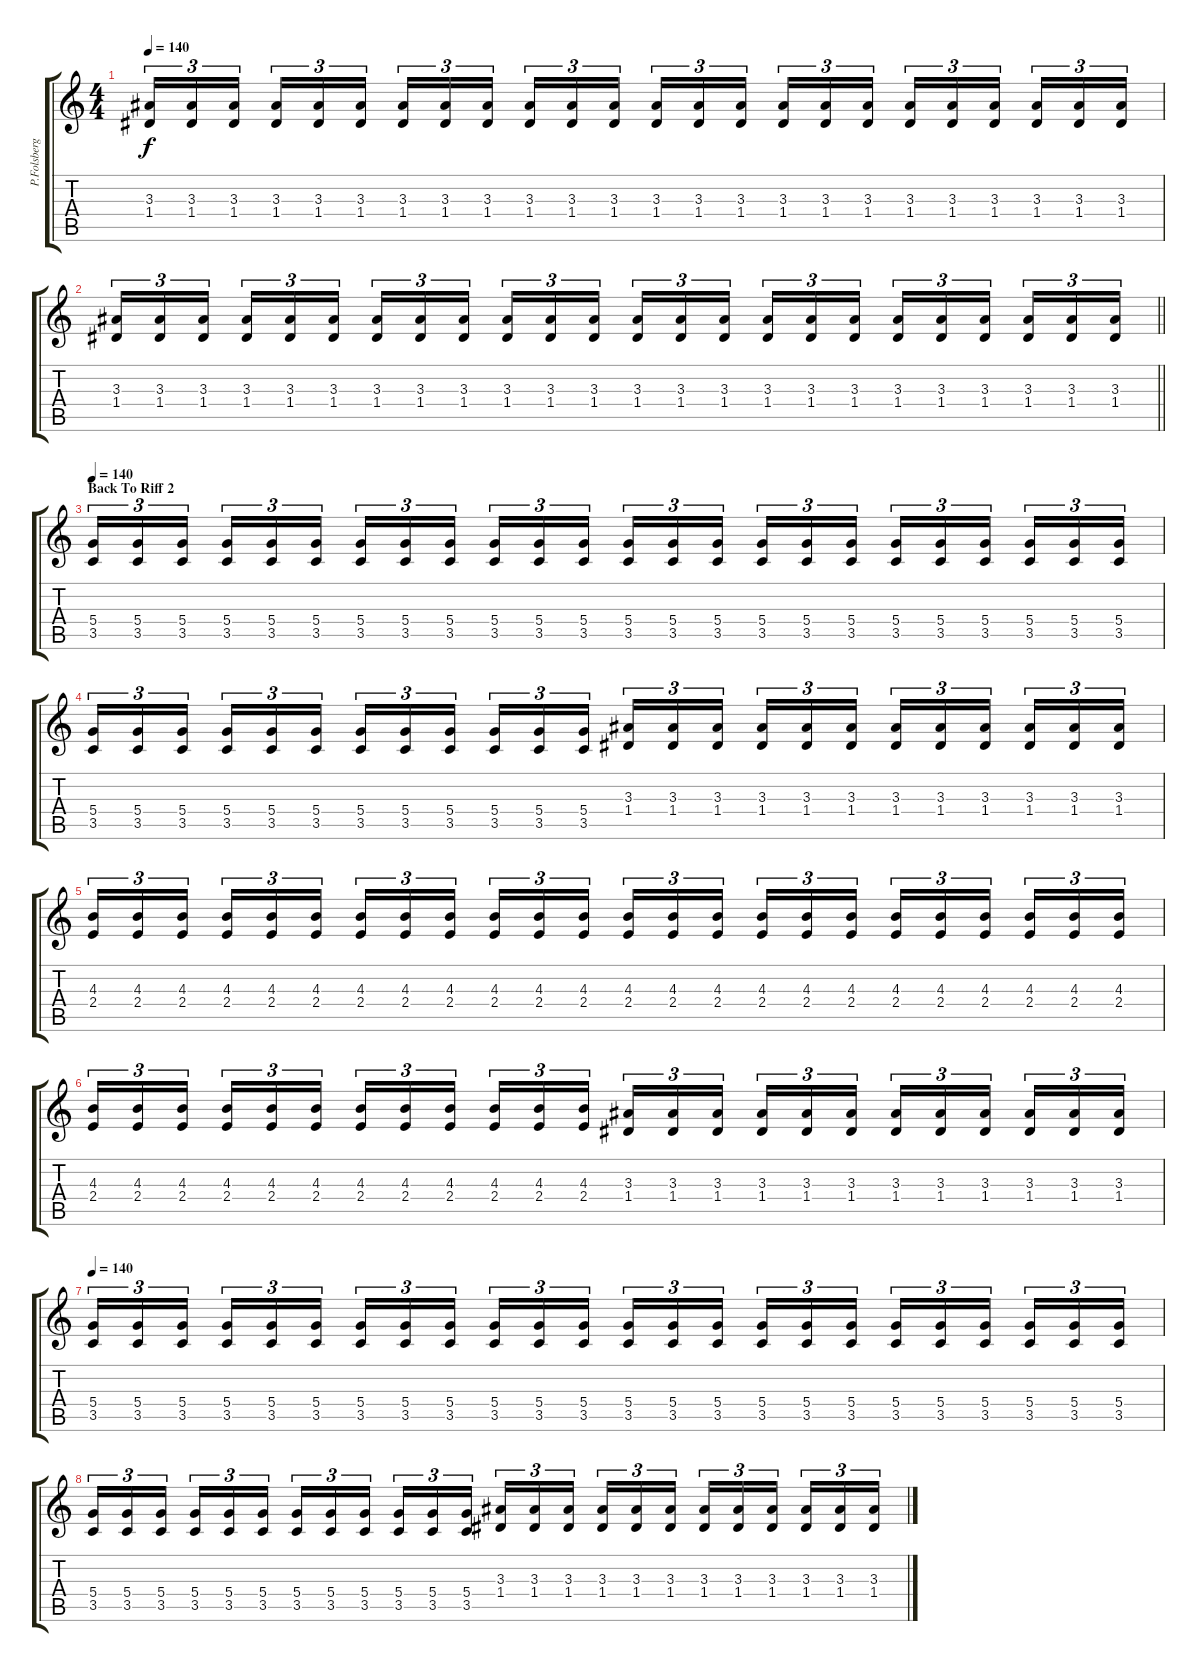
\track ("P.Folsberg(Rhythm)" "P.Folsberg") {instrument distortionguitar}
\staff {score tabs}
\tuning (E4 B3 G3 D3 A2 E2) {hide}
\ts (4 4)
\tempo 140
\clef g2
\ks c
(3.3 1.4).16{tu (3 2) dy f} (3.3 1.4).16{tu (3 2)} (3.3 1.4).16{tu (3 2) beam splitsecondary} (3.3 1.4).16{tu (3 2)} (3.3 1.4).16{tu (3 2)} (3.3 1.4).16{tu (3 2)} (3.3 1.4).16{tu (3 2)} (3.3 1.4).16{tu (3 2)} (3.3 1.4).16{tu (3 2) beam splitsecondary} (3.3 1.4).16{tu (3 2)} (3.3 1.4).16{tu (3 2)} (3.3 1.4).16{tu (3 2)} (3.3 1.4).16{tu (3 2)} (3.3 1.4).16{tu (3 2)} (3.3 1.4).16{tu (3 2) beam splitsecondary} (3.3 1.4).16{tu (3 2)} (3.3 1.4).16{tu (3 2)} (3.3 1.4).16{tu (3 2)} (3.3 1.4).16{tu (3 2)} (3.3 1.4).16{tu (3 2)} (3.3 1.4).16{tu (3 2) beam splitsecondary} (3.3 1.4).16{tu (3 2)} (3.3 1.4).16{tu (3 2)} (3.3 1.4).16{tu (3 2)} |
\barLineRight lightlight
(3.3 1.4).16{tu (3 2)} (3.3 1.4).16{tu (3 2)} (3.3 1.4).16{tu (3 2) beam splitsecondary} (3.3 1.4).16{tu (3 2)} (3.3 1.4).16{tu (3 2)} (3.3 1.4).16{tu (3 2)} (3.3 1.4).16{tu (3 2)} (3.3 1.4).16{tu (3 2)} (3.3 1.4).16{tu (3 2) beam splitsecondary} (3.3 1.4).16{tu (3 2)} (3.3 1.4).16{tu (3 2)} (3.3 1.4).16{tu (3 2)} (3.3 1.4).16{tu (3 2)} (3.3 1.4).16{tu (3 2)} (3.3 1.4).16{tu (3 2) beam splitsecondary} (3.3 1.4).16{tu (3 2)} (3.3 1.4).16{tu (3 2)} (3.3 1.4).16{tu (3 2)} (3.3 1.4).16{tu (3 2)} (3.3 1.4).16{tu (3 2)} (3.3 1.4).16{tu (3 2) beam splitsecondary} (3.3 1.4).16{tu (3 2)} (3.3 1.4).16{tu (3 2)} (3.3 1.4).16{tu (3 2)} |
\section ("" "Back To Riff 2")
\tempo 140
(5.4 3.5).16{tu (3 2)} (5.4 3.5).16{tu (3 2)} (5.4 3.5).16{tu (3 2) beam splitsecondary} (5.4 3.5).16{tu (3 2)} (5.4 3.5).16{tu (3 2)} (5.4 3.5).16{tu (3 2)} (5.4 3.5).16{tu (3 2)} (5.4 3.5).16{tu (3 2)} (5.4 3.5).16{tu (3 2) beam splitsecondary} (5.4 3.5).16{tu (3 2)} (5.4 3.5).16{tu (3 2)} (5.4 3.5).16{tu (3 2)} (5.4 3.5).16{tu (3 2)} (5.4 3.5).16{tu (3 2)} (5.4 3.5).16{tu (3 2) beam splitsecondary} (5.4 3.5).16{tu (3 2)} (5.4 3.5).16{tu (3 2)} (5.4 3.5).16{tu (3 2)} (5.4 3.5).16{tu (3 2)} (5.4 3.5).16{tu (3 2)} (5.4 3.5).16{tu (3 2) beam splitsecondary} (5.4 3.5).16{tu (3 2)} (5.4 3.5).16{tu (3 2)} (5.4 3.5).16{tu (3 2)} |
(5.4 3.5).16{tu (3 2)} (5.4 3.5).16{tu (3 2)} (5.4 3.5).16{tu (3 2) beam splitsecondary} (5.4 3.5).16{tu (3 2)} (5.4 3.5).16{tu (3 2)} (5.4 3.5).16{tu (3 2)} (5.4 3.5).16{tu (3 2)} (5.4 3.5).16{tu (3 2)} (5.4 3.5).16{tu (3 2) beam splitsecondary} (5.4 3.5).16{tu (3 2)} (5.4 3.5).16{tu (3 2)} (5.4 3.5).16{tu (3 2)} (3.3 1.4).16{tu (3 2)} (3.3 1.4).16{tu (3 2)} (3.3 1.4).16{tu (3 2) beam splitsecondary} (3.3 1.4).16{tu (3 2)} (3.3 1.4).16{tu (3 2)} (3.3 1.4).16{tu (3 2)} (3.3 1.4).16{tu (3 2)} (3.3 1.4).16{tu (3 2)} (3.3 1.4).16{tu (3 2) beam splitsecondary} (3.3 1.4).16{tu (3 2)} (3.3 1.4).16{tu (3 2)} (3.3 1.4).16{tu (3 2)} |
(4.3 2.4).16{tu (3 2)} (4.3 2.4).16{tu (3 2)} (4.3 2.4).16{tu (3 2) beam splitsecondary} (4.3 2.4).16{tu (3 2)} (4.3 2.4).16{tu (3 2)} (4.3 2.4).16{tu (3 2)} (4.3 2.4).16{tu (3 2)} (4.3 2.4).16{tu (3 2)} (4.3 2.4).16{tu (3 2) beam splitsecondary} (4.3 2.4).16{tu (3 2)} (4.3 2.4).16{tu (3 2)} (4.3 2.4).16{tu (3 2)} (4.3 2.4).16{tu (3 2)} (4.3 2.4).16{tu (3 2)} (4.3 2.4).16{tu (3 2) beam splitsecondary} (4.3 2.4).16{tu (3 2)} (4.3 2.4).16{tu (3 2)} (4.3 2.4).16{tu (3 2)} (4.3 2.4).16{tu (3 2)} (4.3 2.4).16{tu (3 2)} (4.3 2.4).16{tu (3 2) beam splitsecondary} (4.3 2.4).16{tu (3 2)} (4.3 2.4).16{tu (3 2)} (4.3 2.4).16{tu (3 2)} |
(4.3 2.4).16{tu (3 2)} (4.3 2.4).16{tu (3 2)} (4.3 2.4).16{tu (3 2) beam splitsecondary} (4.3 2.4).16{tu (3 2)} (4.3 2.4).16{tu (3 2)} (4.3 2.4).16{tu (3 2)} (4.3 2.4).16{tu (3 2)} (4.3 2.4).16{tu (3 2)} (4.3 2.4).16{tu (3 2) beam splitsecondary} (4.3 2.4).16{tu (3 2)} (4.3 2.4).16{tu (3 2)} (4.3 2.4).16{tu (3 2)} (3.3 1.4).16{tu (3 2)} (3.3 1.4).16{tu (3 2)} (3.3 1.4).16{tu (3 2) beam splitsecondary} (3.3 1.4).16{tu (3 2)} (3.3 1.4).16{tu (3 2)} (3.3 1.4).16{tu (3 2)} (3.3 1.4).16{tu (3 2)} (3.3 1.4).16{tu (3 2)} (3.3 1.4).16{tu (3 2) beam splitsecondary} (3.3 1.4).16{tu (3 2)} (3.3 1.4).16{tu (3 2)} (3.3 1.4).16{tu (3 2)} |
\tempo 140
(5.4 3.5).16{tu (3 2)} (5.4 3.5).16{tu (3 2)} (5.4 3.5).16{tu (3 2) beam splitsecondary} (5.4 3.5).16{tu (3 2)} (5.4 3.5).16{tu (3 2)} (5.4 3.5).16{tu (3 2)} (5.4 3.5).16{tu (3 2)} (5.4 3.5).16{tu (3 2)} (5.4 3.5).16{tu (3 2) beam splitsecondary} (5.4 3.5).16{tu (3 2)} (5.4 3.5).16{tu (3 2)} (5.4 3.5).16{tu (3 2)} (5.4 3.5).16{tu (3 2)} (5.4 3.5).16{tu (3 2)} (5.4 3.5).16{tu (3 2) beam splitsecondary} (5.4 3.5).16{tu (3 2)} (5.4 3.5).16{tu (3 2)} (5.4 3.5).16{tu (3 2)} (5.4 3.5).16{tu (3 2)} (5.4 3.5).16{tu (3 2)} (5.4 3.5).16{tu (3 2) beam splitsecondary} (5.4 3.5).16{tu (3 2)} (5.4 3.5).16{tu (3 2)} (5.4 3.5).16{tu (3 2)} |
(5.4 3.5).16{tu (3 2)} (5.4 3.5).16{tu (3 2)} (5.4 3.5).16{tu (3 2) beam splitsecondary} (5.4 3.5).16{tu (3 2)} (5.4 3.5).16{tu (3 2)} (5.4 3.5).16{tu (3 2)} (5.4 3.5).16{tu (3 2)} (5.4 3.5).16{tu (3 2)} (5.4 3.5).16{tu (3 2) beam splitsecondary} (5.4 3.5).16{tu (3 2)} (5.4 3.5).16{tu (3 2)} (5.4 3.5).16{tu (3 2)} (3.3 1.4).16{tu (3 2)} (3.3 1.4).16{tu (3 2)} (3.3 1.4).16{tu (3 2) beam splitsecondary} (3.3 1.4).16{tu (3 2)} (3.3 1.4).16{tu (3 2)} (3.3 1.4).16{tu (3 2)} (3.3 1.4).16{tu (3 2)} (3.3 1.4).16{tu (3 2)} (3.3 1.4).16{tu (3 2) beam splitsecondary} (3.3 1.4).16{tu (3 2)} (3.3 1.4).16{tu (3 2)} (3.3 1.4).16{tu (3 2)}
